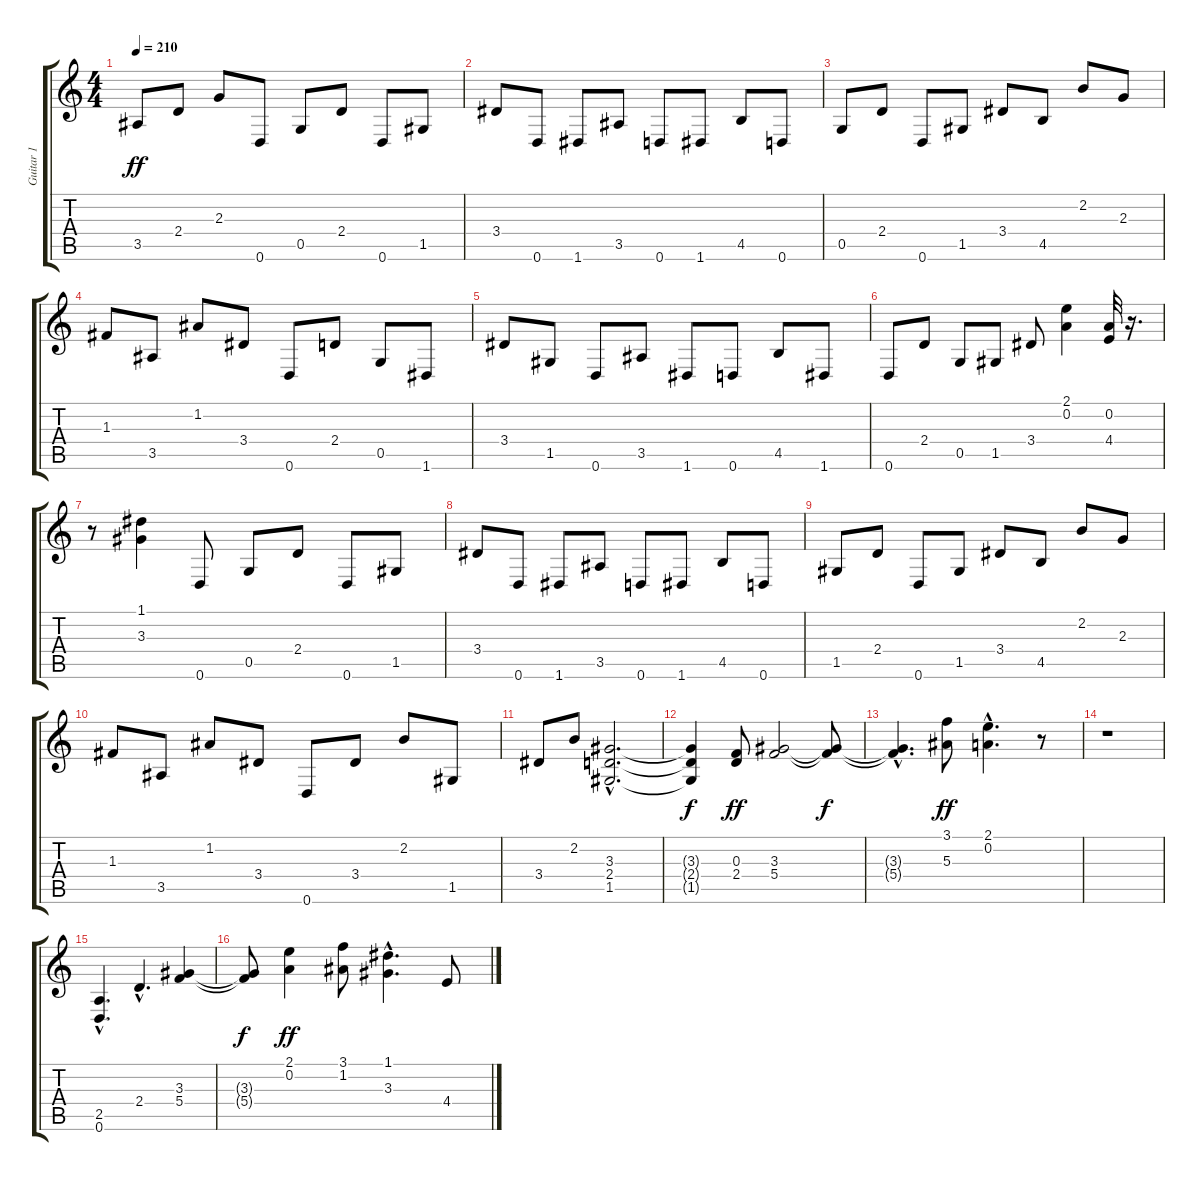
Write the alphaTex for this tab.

\track ("Guitar 1" "Guitar 1") {instrument distortionguitar}
\staff {score tabs}
\tuning (D4 A3 F3 C3 G2 D2) {hide}
\ts (4 4)
\tempo 210
\clef g2
\ks c
3.5.8{dy ff} 2.4.8 2.3.8 0.6.8 0.5.8 2.4.8 0.6.8 1.5.8 |
3.4.8 0.6.8 1.6.8 3.5.8 0.6.8 1.6.8 4.5.8 0.6.8 |
0.5.8 2.4.8 0.6.8 1.5.8 3.4.8 4.5.8 2.2.8 2.3.8 |
1.3.8 3.5.8 1.2.8 3.4.8 0.6.8 2.4.8 0.5.8 1.6.8 |
3.4.8 1.5.8 0.6.8 3.5.8 1.6.8 0.6.8 4.5.8 1.6.8 |
0.6.8 2.4.8 0.5.8 1.5.8 3.4.8 (2.1 0.2).4 (0.2 4.4).32 r.16{d} |
r.8 (1.1 3.3).4 0.6.8 0.5.8 2.4.8 0.6.8 1.5.8 |
3.4.8 0.6.8 1.6.8 3.5.8 0.6.8 1.6.8 4.5.8 0.6.8 |
1.5.8 2.4.8 0.6.8 1.5.8 3.4.8 4.5.8 2.2.8 2.3.8 |
1.3.8 3.5.8 1.2.8 3.4.8 0.6.8 3.4.8 2.2.8 1.5.8 |
3.4.8 2.2.8 (3.3{hac} 2.4{hac} 1.5{hac}).2{d} |
(3.3{t} 2.4{t} 1.5{t}).4{dy f} (0.3 2.4).8{dy ff} (3.3 5.4).2 (3.3{t} 5.4{t}).8{dy f} |
(3.3{hac t} 5.4{hac t}).4{d} (3.1 5.3).8{dy ff} (2.1{hac} 0.2{hac}).4{d} r.8 |
r.1 |
(2.5{hac} 0.6{hac}).4{d} 2.4{hac}.4{d} (3.3 5.4).4 |
(3.3{t} 5.4{t}).8{dy f} (2.1 0.2).4{dy ff} (3.1 1.2).8 (1.1{hac} 3.3{hac}).4{d} 4.4.8
